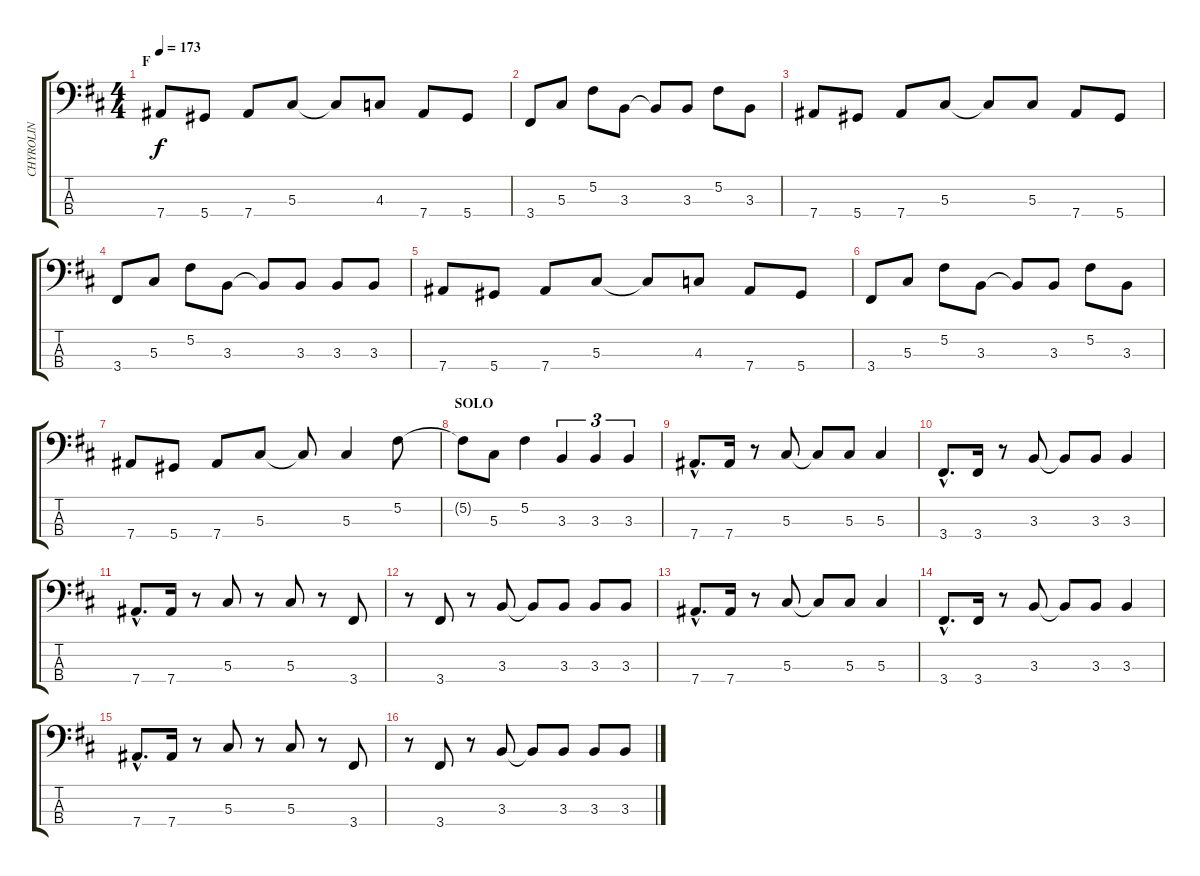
\track ("CHYROLIN" "CHYROLIN") {instrument electricbassfinger}
\staff {score tabs}
\tuning (Gb2 Db2 Ab1 Eb1) {hide}
\ts (4 4)
\section ("" "F")
\tempo 173
\clef f4
\ks bminor
7.4.8{dy f} 5.4.8 7.4.8 5.3.8 5.3{t}.8 4.3.8 7.4.8 5.4.8 |
3.4.8 5.3.8 5.2.8 3.3.8 3.3{t}.8 3.3.8 5.2.8 3.3.8 |
7.4.8 5.4.8 7.4.8 5.3.8 5.3{t}.8 5.3.8 7.4.8 5.4.8 |
3.4.8 5.3.8 5.2.8 3.3.8 3.3{t}.8 3.3.8 3.3.8 3.3.8 |
7.4.8 5.4.8 7.4.8 5.3.8 5.3{t}.8 4.3.8 7.4.8 5.4.8 |
3.4.8 5.3.8 5.2.8 3.3.8 3.3{t}.8 3.3.8 5.2.8 3.3.8 |
7.4.8 5.4.8 7.4.8 5.3.8 5.3{t}.8 5.3.4 5.2.8 |
\section ("" "SOLO")
5.2{t}.8 5.3.8 5.2.4 3.3.4{tu (3 2)} 3.3.4{tu (3 2)} 3.3.4{tu (3 2)} |
7.4{hac}.8{d} 7.4.16 r.8 5.3.8 5.3{t}.8 5.3.8 5.3.4 |
3.4{hac}.8{d} 3.4.16 r.8 3.3.8 3.3{t}.8 3.3.8 3.3.4 |
7.4{hac}.8{d} 7.4.16 r.8 5.3.8 r.8 5.3.8 r.8 3.4.8 |
r.8 3.4.8 r.8 3.3.8 3.3{t}.8 3.3.8 3.3.8 3.3.8 |
7.4{hac}.8{d} 7.4.16 r.8 5.3.8 5.3{t}.8 5.3.8 5.3.4 |
3.4{hac}.8{d} 3.4.16 r.8 3.3.8 3.3{t}.8 3.3.8 3.3.4 |
7.4{hac}.8{d} 7.4.16 r.8 5.3.8 r.8 5.3.8 r.8 3.4.8 |
r.8 3.4.8 r.8 3.3.8 3.3{t}.8 3.3.8 3.3.8 3.3.8
